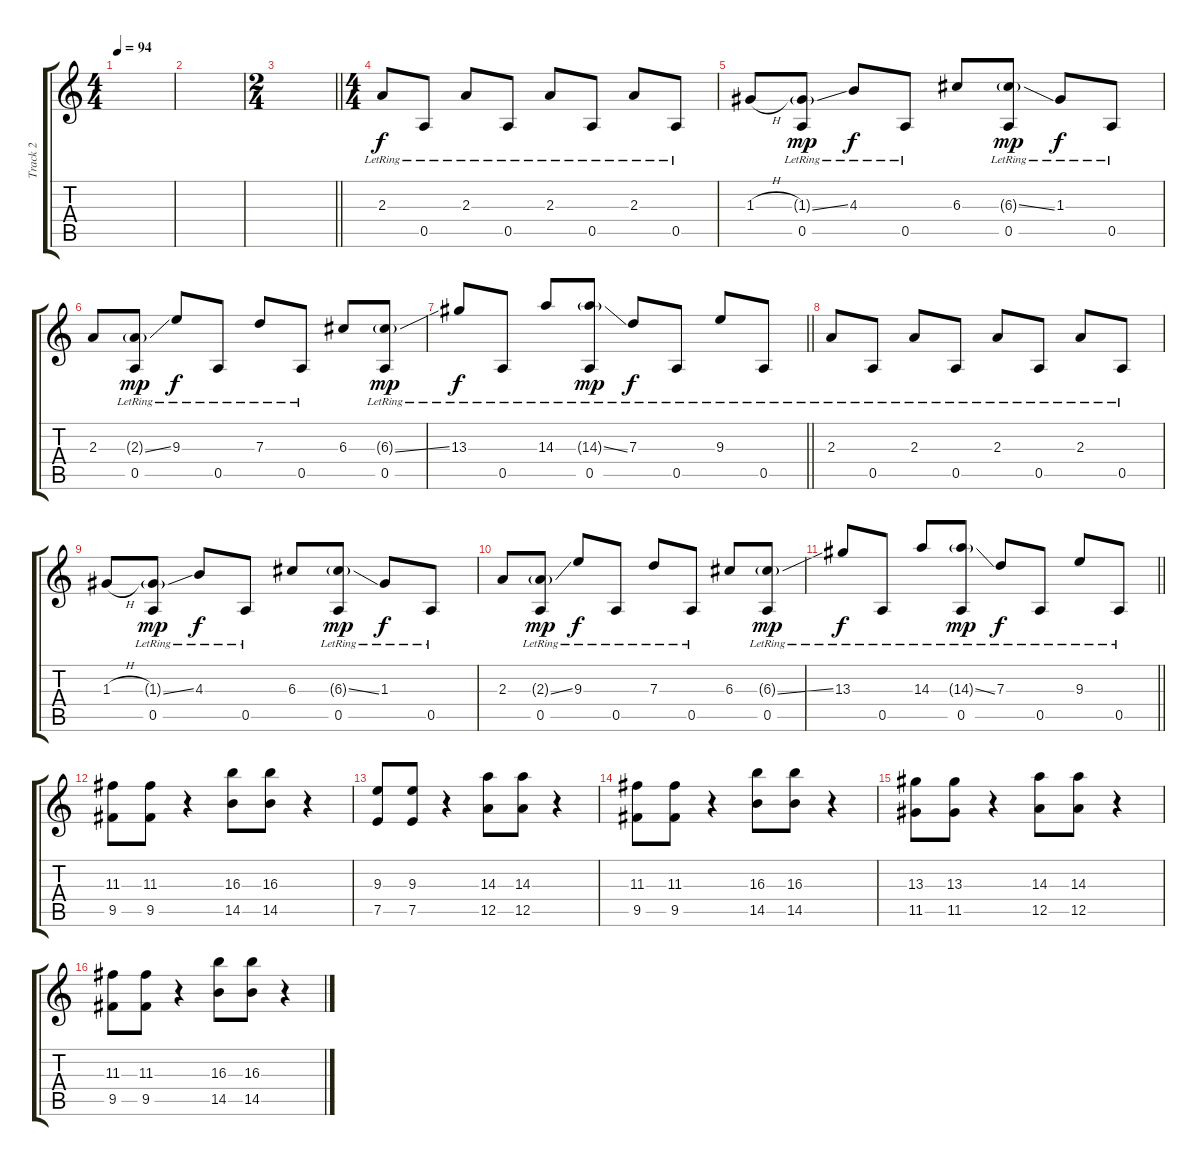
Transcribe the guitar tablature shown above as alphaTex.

\track ("Track 2" "Track 2") {instrument electricguitarjazz}
\staff {score tabs}
\tuning (E4 B3 G3 D3 A2 E2) {hide}
\ts (4 4)
\tempo 94
\clef g2
\ks c
|
|
\ts (2 4)
\barLineRight lightlight
|
\ts (4 4)
2.3{lr}.8{instrument electricguitarjazz} 0.5{lr}.8 2.3{lr}.8 0.5{lr}.8 2.3{lr}.8 0.5{lr}.8 2.3{lr}.8 0.5{lr}.8 |
1.3{h}.8 (1.3{ss g} 0.5{lr}).8{dy mp} 4.3{lr}.8{dy f} 0.5{lr}.8 6.3.8 (6.3{ss g} 0.5{lr}).8{dy mp} 1.3{lr}.8{dy f} 0.5{lr}.8 |
2.3.8 (2.3{ss g} 0.5{lr}).8{dy mp} 9.3{lr}.8{dy f} 0.5{lr}.8 7.3{lr}.8 0.5{lr}.8 6.3.8 (6.3{ss g} 0.5{lr}).8{dy mp} |
\barLineRight lightlight
13.3{lr}.8{dy f} 0.5{lr}.8 14.3{lr}.8 (14.3{ss g} 0.5{lr}).8{dy mp} 7.3{lr}.8{dy f} 0.5{lr}.8 9.3{lr}.8 0.5{lr}.8 |
2.3{lr}.8{volume 10 instrument overdrivenguitar} 0.5{lr}.8 2.3{lr}.8 0.5{lr}.8 2.3{lr}.8 0.5{lr}.8 2.3{lr}.8 0.5{lr}.8 |
1.3{h}.8 (1.3{ss g} 0.5{lr}).8{dy mp} 4.3{lr}.8{dy f} 0.5{lr}.8 6.3.8 (6.3{ss g} 0.5{lr}).8{dy mp} 1.3{lr}.8{dy f} 0.5{lr}.8 |
2.3.8 (2.3{ss g} 0.5{lr}).8{dy mp} 9.3{lr}.8{dy f} 0.5{lr}.8 7.3{lr}.8 0.5{lr}.8 6.3.8 (6.3{ss g} 0.5{lr}).8{dy mp} |
\barLineRight lightlight
13.3{lr}.8{dy f} 0.5{lr}.8 14.3{lr}.8 (14.3{ss g} 0.5{lr}).8{dy mp} 7.3{lr}.8{dy f} 0.5{lr}.8 9.3{lr}.8 0.5{lr}.8 |
(11.3 9.5).8{instrument electricguitarjazz} (11.3 9.5).8 r.4 (16.3 14.5).8 (16.3 14.5).8 r.4 |
(9.3 7.5).8 (9.3 7.5).8 r.4 (14.3 12.5).8 (14.3 12.5).8 r.4 |
(11.3 9.5).8 (11.3 9.5).8 r.4 (16.3 14.5).8 (16.3 14.5).8 r.4 |
(13.3 11.5).8 (13.3 11.5).8 r.4 (14.3 12.5).8 (14.3 12.5).8 r.4 |
(11.3 9.5).8 (11.3 9.5).8 r.4 (16.3 14.5).8 (16.3 14.5).8 r.4
